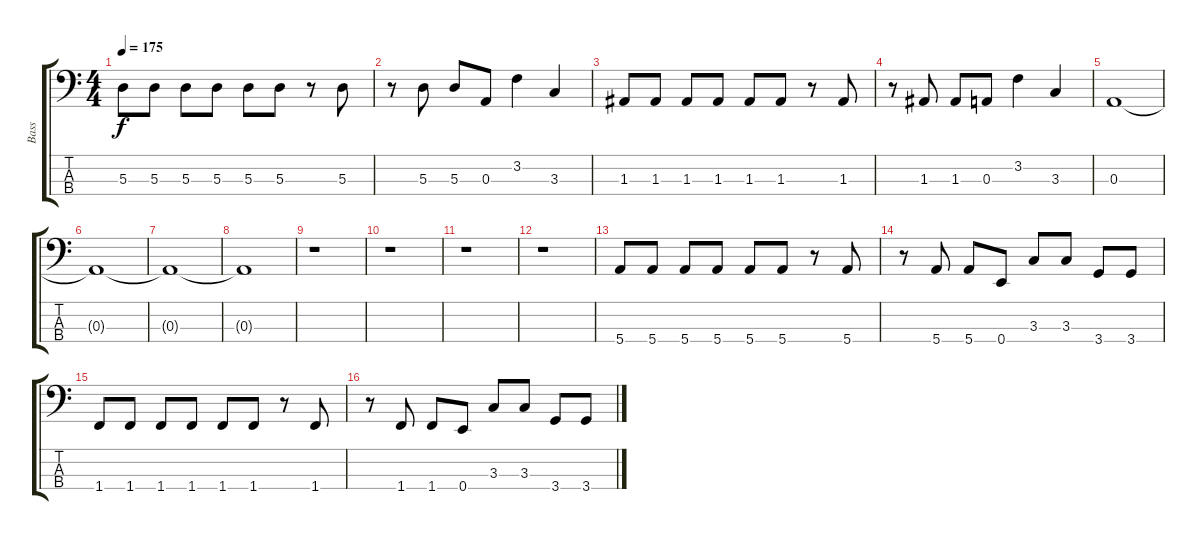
\track ("Bass" "Bass") {instrument electricbassfinger}
\staff {score tabs}
\tuning (G2 D2 A1 E1) {hide}
\ts (4 4)
\tempo 175
\clef f4
\ks c
5.3.8{dy f} 5.3.8 5.3.8 5.3.8 5.3.8 5.3.8 r.8 5.3.8 |
r.8 5.3.8 5.3.8 0.3.8 3.2.4 3.3.4 |
1.3.8 1.3.8 1.3.8 1.3.8 1.3.8 1.3.8 r.8 1.3.8 |
r.8 1.3.8 1.3.8 0.3.8 3.2.4 3.3.4 |
0.3.1 |
0.3{t}.1 |
0.3{t}.1 |
0.3{t}.1 |
r.1 |
r.1 |
r.1 |
r.1 |
5.4.8 5.4.8 5.4.8 5.4.8 5.4.8 5.4.8 r.8 5.4.8 |
r.8 5.4.8 5.4.8 0.4.8 3.3.8 3.3.8 3.4.8 3.4.8 |
1.4.8 1.4.8 1.4.8 1.4.8 1.4.8 1.4.8 r.8 1.4.8 |
r.8 1.4.8 1.4.8 0.4.8 3.3.8 3.3.8 3.4.8 3.4.8
